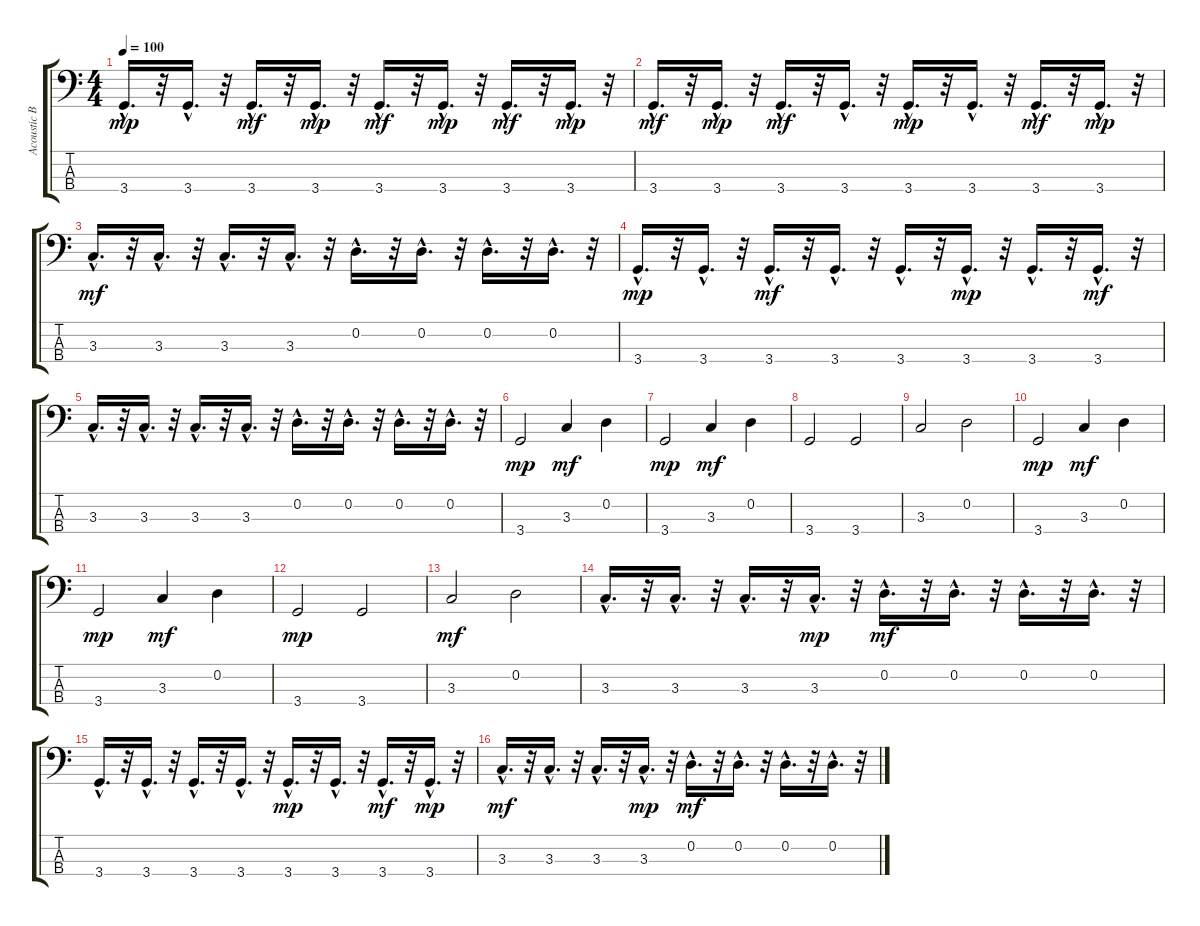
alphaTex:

\track ("Acoustic Bass" "Acoustic B") {instrument acousticbass}
\staff {score tabs}
\tuning (G2 D2 A1 E1) {hide}
\ts (4 4)
\tempo 100
\clef f4
\ks c
3.4{hac}.16{d dy mp} r.32 3.4{hac}.16{d} r.32 3.4{hac}.16{d dy mf} r.32 3.4{hac}.16{d dy mp} r.32 3.4{hac}.16{d dy mf} r.32 3.4{hac}.16{d dy mp} r.32 3.4{hac}.16{d dy mf} r.32 3.4{hac}.16{d dy mp} r.32 |
3.4{hac}.16{d dy mf} r.32 3.4{hac}.16{d dy mp} r.32 3.4{hac}.16{d dy mf} r.32 3.4{hac}.16{d} r.32 3.4{hac}.16{d dy mp} r.32 3.4{hac}.16{d} r.32 3.4{hac}.16{d dy mf} r.32 3.4{hac}.16{d dy mp} r.32 |
3.3{hac}.16{d dy mf} r.32 3.3{hac}.16{d} r.32 3.3{hac}.16{d} r.32 3.3{hac}.16{d} r.32 0.2{hac}.16{d} r.32 0.2{hac}.16{d} r.32 0.2{hac}.16{d} r.32 0.2{hac}.16{d} r.32 |
3.4{hac}.16{d dy mp} r.32 3.4{hac}.16{d} r.32 3.4{hac}.16{d dy mf} r.32 3.4{hac}.16{d} r.32 3.4{hac}.16{d} r.32 3.4{hac}.16{d dy mp} r.32 3.4{hac}.16{d} r.32 3.4{hac}.16{d dy mf} r.32 |
3.3{hac}.16{d} r.32 3.3{hac}.16{d} r.32 3.3{hac}.16{d} r.32 3.3{hac}.16{d} r.32 0.2{hac}.16{d} r.32 0.2{hac}.16{d} r.32 0.2{hac}.16{d} r.32 0.2{hac}.16{d} r.32 |
3.4.2{dy mp} 3.3.4{dy mf} 0.2.4 |
3.4.2{dy mp} 3.3.4{dy mf} 0.2.4 |
3.4.2 3.4.2 |
3.3.2 0.2.2 |
3.4.2{dy mp} 3.3.4{dy mf} 0.2.4 |
3.4.2{dy mp} 3.3.4{dy mf} 0.2.4 |
3.4.2{dy mp} 3.4.2 |
3.3.2{dy mf} 0.2.2 |
3.3{hac}.16{d} r.32 3.3{hac}.16{d} r.32 3.3{hac}.16{d} r.32 3.3{hac}.16{d dy mp} r.32 0.2{hac}.16{d dy mf} r.32 0.2{hac}.16{d} r.32 0.2{hac}.16{d} r.32 0.2{hac}.16{d} r.32 |
3.4{hac}.16{d} r.32 3.4{hac}.16{d} r.32 3.4{hac}.16{d} r.32 3.4{hac}.16{d} r.32 3.4{hac}.16{d dy mp} r.32 3.4{hac}.16{d} r.32 3.4{hac}.16{d dy mf} r.32 3.4{hac}.16{d dy mp} r.32 |
3.3{hac}.16{d dy mf} r.32 3.3{hac}.16{d} r.32 3.3{hac}.16{d} r.32 3.3{hac}.16{d dy mp} r.32 0.2{hac}.16{d dy mf} r.32 0.2{hac}.16{d} r.32 0.2{hac}.16{d} r.32 0.2{hac}.16{d} r.32
